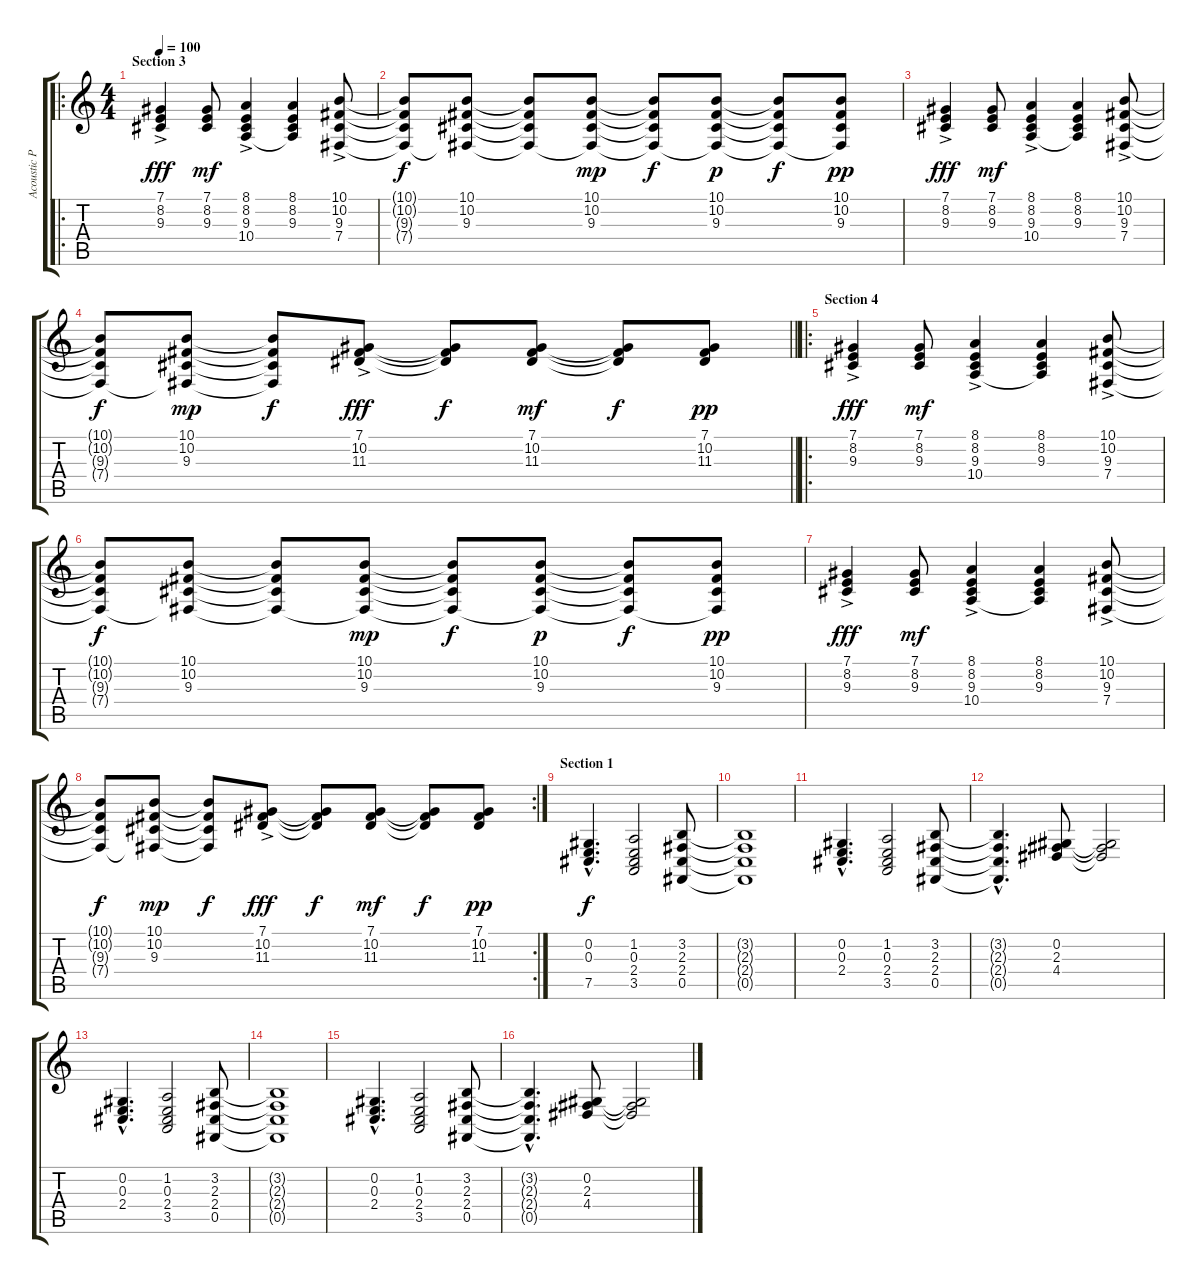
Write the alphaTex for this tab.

\track ("Acoustic Piano" "Acoustic P") {instrument acousticgrandpiano}
\staff {score tabs}
\tuning (Db4 Ab3 E3 B2 Gb2 Db2) {hide}
\ro
\ts (4 4)
\section ("" "Section 3")
\tempo 100
\clef g2
\ks c
(7.1{ac} 8.2{ac} 9.3{ac}).4{dy fff} (7.1 8.2 9.3).8{dy mf} (8.1{ac} 8.2{ac} 9.3{ac} 10.4).4 (8.1 8.2 9.3 10.4{t}).4 (10.1{ac} 10.2{ac} 9.3{ac} 7.4).8 |
(10.1{t} 10.2{t} 9.3{t} 7.4{t}).8{dy f} (10.1 10.2 9.3 7.4{t}).8 (10.1{t} 10.2{t} 9.3{t} 7.4{t}).8 (10.1 10.2 9.3 7.4{t}).8{dy mp} (10.1{t} 10.2{t} 9.3{t} 7.4{t}).8{dy f} (10.1 10.2 9.3 7.4{t}).8{dy p} (10.1{t} 10.2{t} 9.3{t} 7.4{t}).8{dy f} (10.1 10.2 9.3 7.4{t}).8{dy pp} |
(7.1{ac} 8.2{ac} 9.3{ac}).4{dy fff} (7.1 8.2 9.3).8{dy mf} (8.1{ac} 8.2{ac} 9.3{ac} 10.4).4 (8.1 8.2 9.3 10.4{t}).4 (10.1{ac} 10.2{ac} 9.3{ac} 7.4).8 |
\barLineRight lightlight
(10.1{t} 10.2{t} 9.3{t} 7.4{t}).8{dy f} (10.1 10.2 9.3 7.4{t}).8{dy mp} (10.1{t} 10.2{t} 9.3{t} 7.4{t}).8{dy f} (7.1{ac} 10.2{ac} 11.3{ac}).8{dy fff} (7.1{t} 10.2{t} 11.3{t}).8{dy f} (7.1 10.2 11.3).8{dy mf} (7.1{t} 10.2{t} 11.3{t}).8{dy f} (7.1 10.2 11.3).8{dy pp} |
\ro
\section ("" "Section 4")
(7.1{ac} 8.2{ac} 9.3{ac}).4{dy fff} (7.1 8.2 9.3).8{dy mf} (8.1{ac} 8.2{ac} 9.3{ac} 10.4).4 (8.1 8.2 9.3 10.4{t}).4 (10.1{ac} 10.2{ac} 9.3{ac} 7.4).8 |
(10.1{t} 10.2{t} 9.3{t} 7.4{t}).8{dy f} (10.1 10.2 9.3 7.4{t}).8 (10.1{t} 10.2{t} 9.3{t} 7.4{t}).8 (10.1 10.2 9.3 7.4{t}).8{dy mp} (10.1{t} 10.2{t} 9.3{t} 7.4{t}).8{dy f} (10.1 10.2 9.3 7.4{t}).8{dy p} (10.1{t} 10.2{t} 9.3{t} 7.4{t}).8{dy f} (10.1 10.2 9.3 7.4{t}).8{dy pp} |
(7.1{ac} 8.2{ac} 9.3{ac}).4{dy fff} (7.1 8.2 9.3).8{dy mf} (8.1{ac} 8.2{ac} 9.3{ac} 10.4).4 (8.1 8.2 9.3 10.4{t}).4 (10.1{ac} 10.2{ac} 9.3{ac} 7.4).8 |
\rc 2
(10.1{t} 10.2{t} 9.3{t} 7.4{t}).8{dy f} (10.1 10.2 9.3 7.4{t}).8{dy mp} (10.1{t} 10.2{t} 9.3{t} 7.4{t}).8{dy f} (7.1{ac} 10.2{ac} 11.3{ac}).8{dy fff} (7.1{t} 10.2{t} 11.3{t}).8{dy f} (7.1 10.2 11.3).8{dy mf} (7.1{t} 10.2{t} 11.3{t}).8{dy f} (7.1 10.2 11.3).8{dy pp} |
\section ("" "Section 1")
(0.2{hac} 0.3{hac} 7.5{hac}).4{d dy f} (1.2 0.3 2.4 3.5).2 (3.2 2.3 2.4 0.5).8 |
(3.2{t} 2.3{t} 2.4{t} 0.5{t}).1 |
(0.2{hac} 0.3{hac} 2.4{hac}).4{d} (1.2 0.3 2.4 3.5).2 (3.2 2.3 2.4 0.5).8 |
(3.2{hac t} 2.3{hac t} 2.4{hac t} 0.5{hac t}).4{d} (0.2 2.3 4.4).8 (0.2{t} 2.3{t} 4.4{t}).2 |
(0.2{hac} 0.3{hac} 2.4{hac}).4{d} (1.2 0.3 2.4 3.5).2 (3.2 2.3 2.4 0.5).8 |
(3.2{t} 2.3{t} 2.4{t} 0.5{t}).1 |
(0.2{hac} 0.3{hac} 2.4{hac}).4{d} (1.2 0.3 2.4 3.5).2 (3.2 2.3 2.4 0.5).8 |
(3.2{hac t} 2.3{hac t} 2.4{hac t} 0.5{hac t}).4{d} (0.2 2.3 4.4).8 (0.2{t} 2.3{t} 4.4{t}).2
